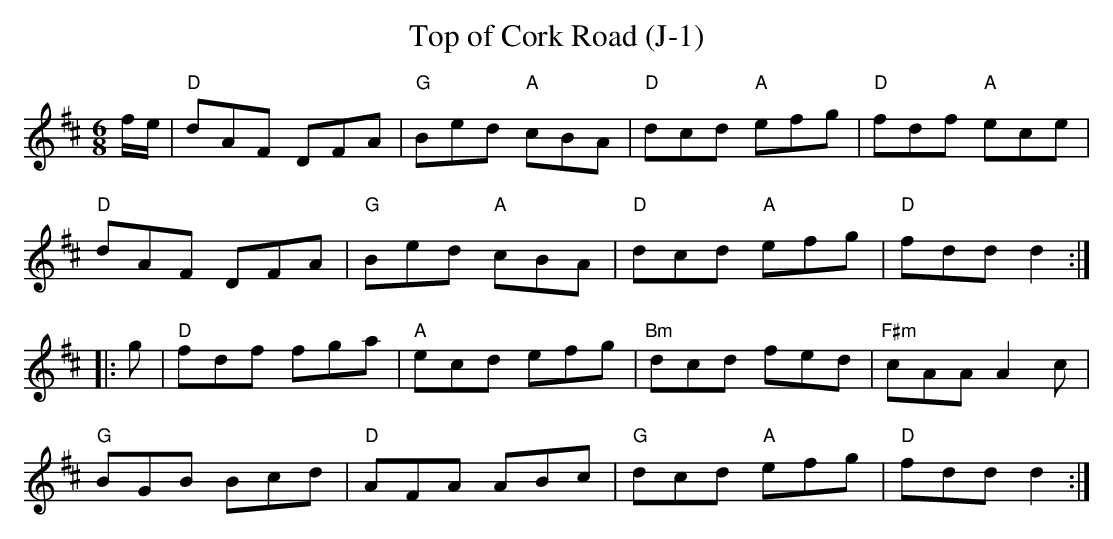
X:1
T: Top of Cork Road (J-1)
M: 6/8
K: D
f/e/| "D"dAF DFA| "G"Bed "A"cBA| "D"dcd "A"efg| "D"fdf "A"ece|
      "D"dAF DFA| "G"Bed "A"cBA| "D"dcd "A"efg| "D"fdd d2 :|
|:\
g| "D"fdf fga| "A"ecd efg| "Bm"dcd fed| "F#m"cAA A2c|
   "G"BGB Bcd| "D"AFA ABc| "G"dcd "A"efg| "D"fdd d2 :|
